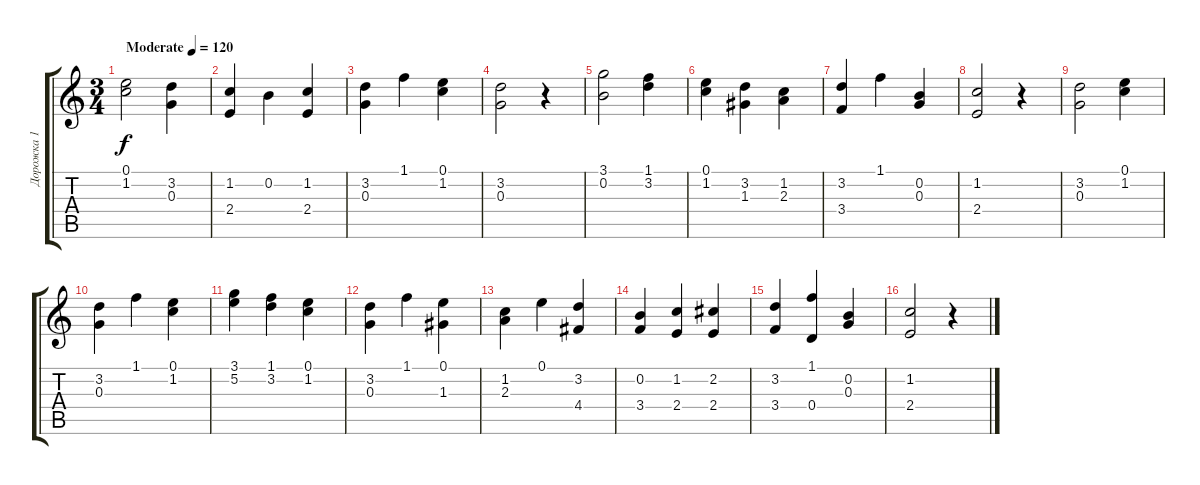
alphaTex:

\track ("Дорожка 1" "Дорожка 1") {instrument acousticguitarnylon}
\staff {score tabs}
\tuning (E4 B3 G3 D3 A2 E2) {hide}
\ts (3 4)
\tempo (120 "Moderate")
\clef g2
\ks c
(0.1 1.2).2{dy f instrument acousticguitarnylon} (3.2 0.3).4 |
(1.2 2.4).4 0.2.4 (1.2 2.4).4 |
(3.2 0.3).4 1.1.4 (0.1 1.2).4 |
(3.2 0.3).2 r.4 |
(3.1 0.2).2 (1.1 3.2).4 |
(0.1 1.2).4 (3.2 1.3).4 (1.2 2.3).4 |
(3.2 3.4).4 1.1.4 (0.2 0.3).4 |
(1.2 2.4).2 r.4 |
(3.2 0.3).2 (0.1 1.2).4 |
(3.2 0.3).4 1.1.4 (0.1 1.2).4 |
(3.1 5.2).4 (1.1 3.2).4 (0.1 1.2).4 |
(3.2 0.3).4 1.1.4 (0.1 1.3).4 |
(1.2 2.3).4 0.1.4 (3.2 4.4).4 |
(0.2 3.4).4 (1.2 2.4).4 (2.2 2.4).4 |
(3.2 3.4).4 (1.1 0.4).4 (0.2 0.3).4 |
(1.2 2.4).2 r.4
